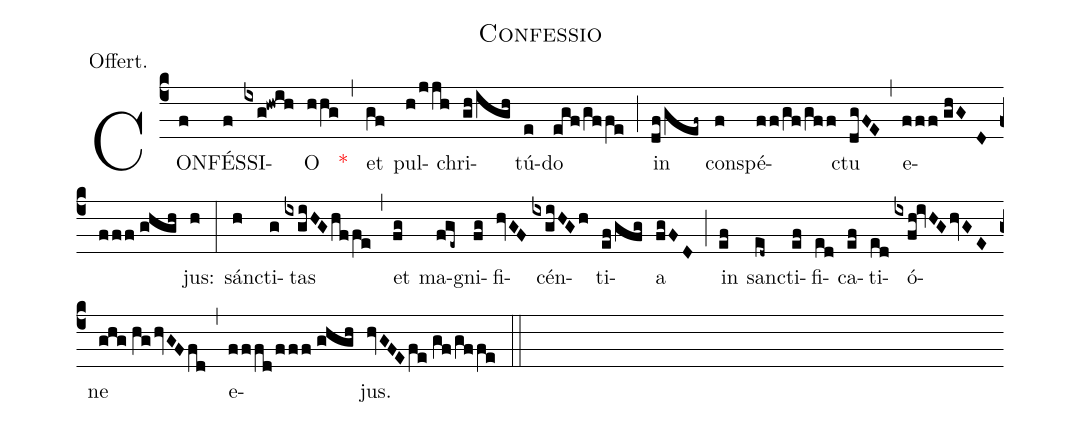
name:Confessio;
annotation:Offert.;
mode:IV.;
office-part:Offertory;
%%
(c4) CON(f)FÉS(f)SI(ixg!hwih)O(hhg) <v>\red{*}</v>(,) et(gf) pul(h/jjh)chri(gh/igh)tú(e)do(egf/gffe) (;) in(df/gef~) con(f)spé(ff/gf/gff)ctu(dgFE) (,) e(fff//ghGD//fff//ghgh)jus:(h) (:) sánc(h)ti(g)tas(ixgiHGhffe) (,) et(fg) ma(fge~)gni(fg)fi(hvGF)cén(ixgiHGh)ti(ef/gfg)a(fgFD) (;) in(ef) sanc(ed~)ti(ef)fi(ed)ca(ef)ti(ed)ó(ixfh!ivHG/hvGE)ne(ghg//hg/hvGFfd) (,) e(fffd/fff//ghgh)jus.(hvGFE/fe//gf/gffe) (::)
